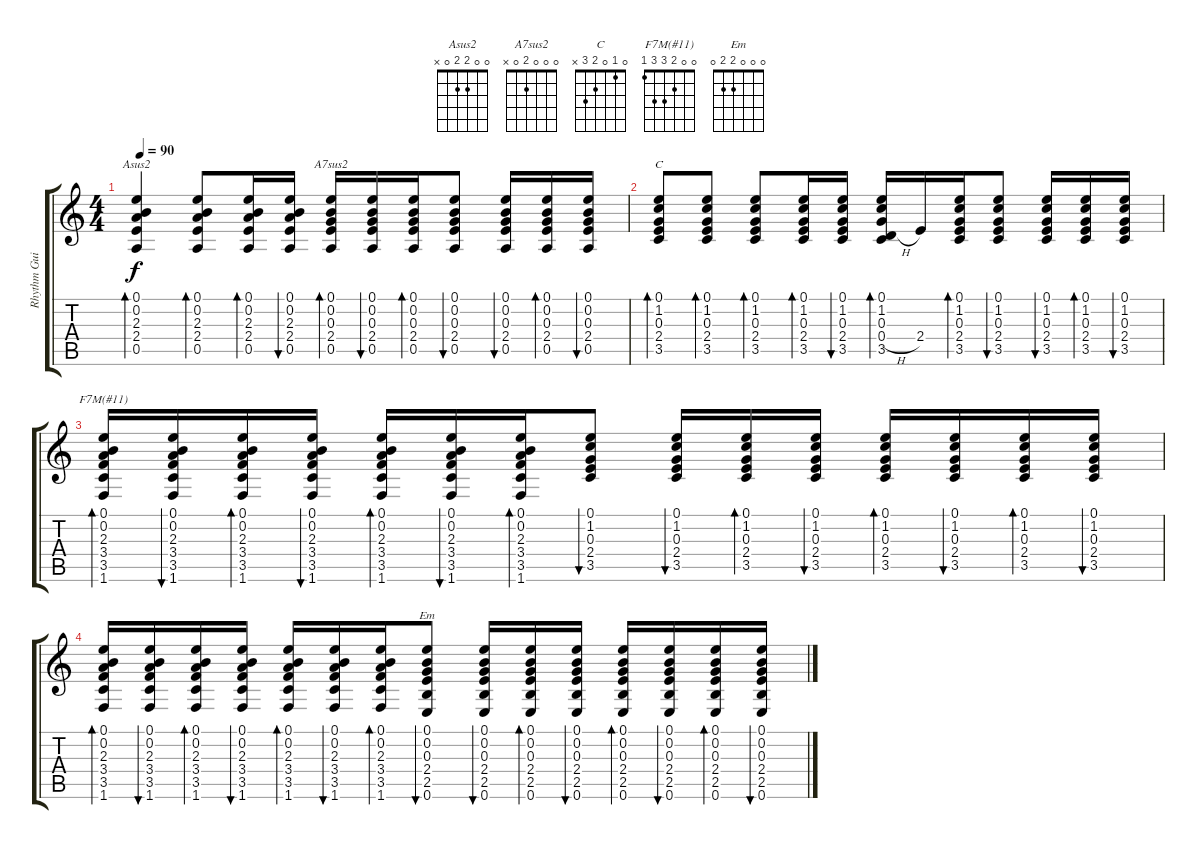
\track ("Rhythm Guitar" "Rhythm Gui") {instrument acousticguitarsteel}
\staff {score tabs}
\tuning (E4 B3 G3 D3 A2 E2) {hide}
\chord ("Asus2" 0 0 2 2 0 x)
\chord ("A7sus2" 0 0 0 2 0 x)
\chord ("C" 0 1 0 2 3 x)
\chord ("F7M(#11)" 0 0 2 3 3 1)
\chord ("Em" 0 0 0 2 2 0)
\ts (4 4)
\tempo 90
\clef g2
\ks c
(0.1 0.2 2.3 2.4 0.5).4{bd 30 ch "Asus2" dy f} (0.1 0.2 2.3 2.4 0.5).8{bd 30} (0.1 0.2 2.3 2.4 0.5).16{bd 30} (0.1 0.2 2.3 2.4 0.5).16{bu 30} (0.1 0.2 0.3 2.4 0.5).16{bd 30 ch "A7sus2"} (0.1 0.2 0.3 2.4 0.5).16{bu 30} (0.1 0.2 0.3 2.4 0.5).16{bd 30} (0.1 0.2 0.3 2.4 0.5).8{bu 30} (0.1 0.2 0.3 2.4 0.5).16{bu 30} (0.1 0.2 0.3 2.4 0.5).16{bd 30} (0.1 0.2 0.3 2.4 0.5).16{bu 30} |
(0.1 1.2 0.3 2.4 3.5).8{bd 30 ch "C"} (0.1 1.2 0.3 2.4 3.5).8{bd 30} (0.1 1.2 0.3 2.4 3.5).8{bd 30} (0.1 1.2 0.3 2.4 3.5).16{bd 30} (0.1 1.2 0.3 2.4 3.5).16{bu 30} (0.1 1.2 0.3 0.4{h} 3.5).16{bd 30} 2.4.16 (0.1 1.2 0.3 2.4 3.5).16{bd 30} (0.1 1.2 0.3 2.4 3.5).8{bu 30} (0.1 1.2 0.3 2.4 3.5).16{bu 30} (0.1 1.2 0.3 2.4 3.5).16{bd 30} (0.1 1.2 0.3 2.4 3.5).16{bu 30} |
(0.1 0.2 2.3 3.4 3.5 1.6).16{bd 30 ch "F7M(#11)"} (0.1 0.2 2.3 3.4 3.5 1.6).16{bu 30} (0.1 0.2 2.3 3.4 3.5 1.6).16{bd 30} (0.1 0.2 2.3 3.4 3.5 1.6).16{bu 30} (0.1 0.2 2.3 3.4 3.5 1.6).16{bd 30} (0.1 0.2 2.3 3.4 3.5 1.6).16{bu 30} (0.1 0.2 2.3 3.4 3.5 1.6).16{bd 30} (0.1 1.2 0.3 2.4 3.5).8{bu 30} (0.1 1.2 0.3 2.4 3.5).16{bu 30} (0.1 1.2 0.3 2.4 3.5).16{bd 30} (0.1 1.2 0.3 2.4 3.5).16{bu 30} (0.1 1.2 0.3 2.4 3.5).16{bd 30} (0.1 1.2 0.3 2.4 3.5).16{bu 30} (0.1 1.2 0.3 2.4 3.5).16{bd 30} (0.1 1.2 0.3 2.4 3.5).16{bu 30} |
(0.1 0.2 2.3 3.4 3.5 1.6).16{bd 30} (0.1 0.2 2.3 3.4 3.5 1.6).16{bu 30} (0.1 0.2 2.3 3.4 3.5 1.6).16{bd 30} (0.1 0.2 2.3 3.4 3.5 1.6).16{bu 30} (0.1 0.2 2.3 3.4 3.5 1.6).16{bd 30} (0.1 0.2 2.3 3.4 3.5 1.6).16{bu 30} (0.1 0.2 2.3 3.4 3.5 1.6).16{bd 30} (0.1 0.2 0.3 2.4 2.5 0.6).8{bu 30 ch "Em"} (0.1 0.2 0.3 2.4 2.5 0.6).16{bu 30} (0.1 0.2 0.3 2.4 2.5 0.6).16{bd 30} (0.1 0.2 0.3 2.4 2.5 0.6).16{bu 30} (0.1 0.2 0.3 2.4 2.5 0.6).16{bd 30} (0.1 0.2 0.3 2.4 2.5 0.6).16{bu 30} (0.1 0.2 0.3 2.4 2.5 0.6).16{bd 30} (0.1 0.2 0.3 2.4 2.5 0.6).16{bu 30}
